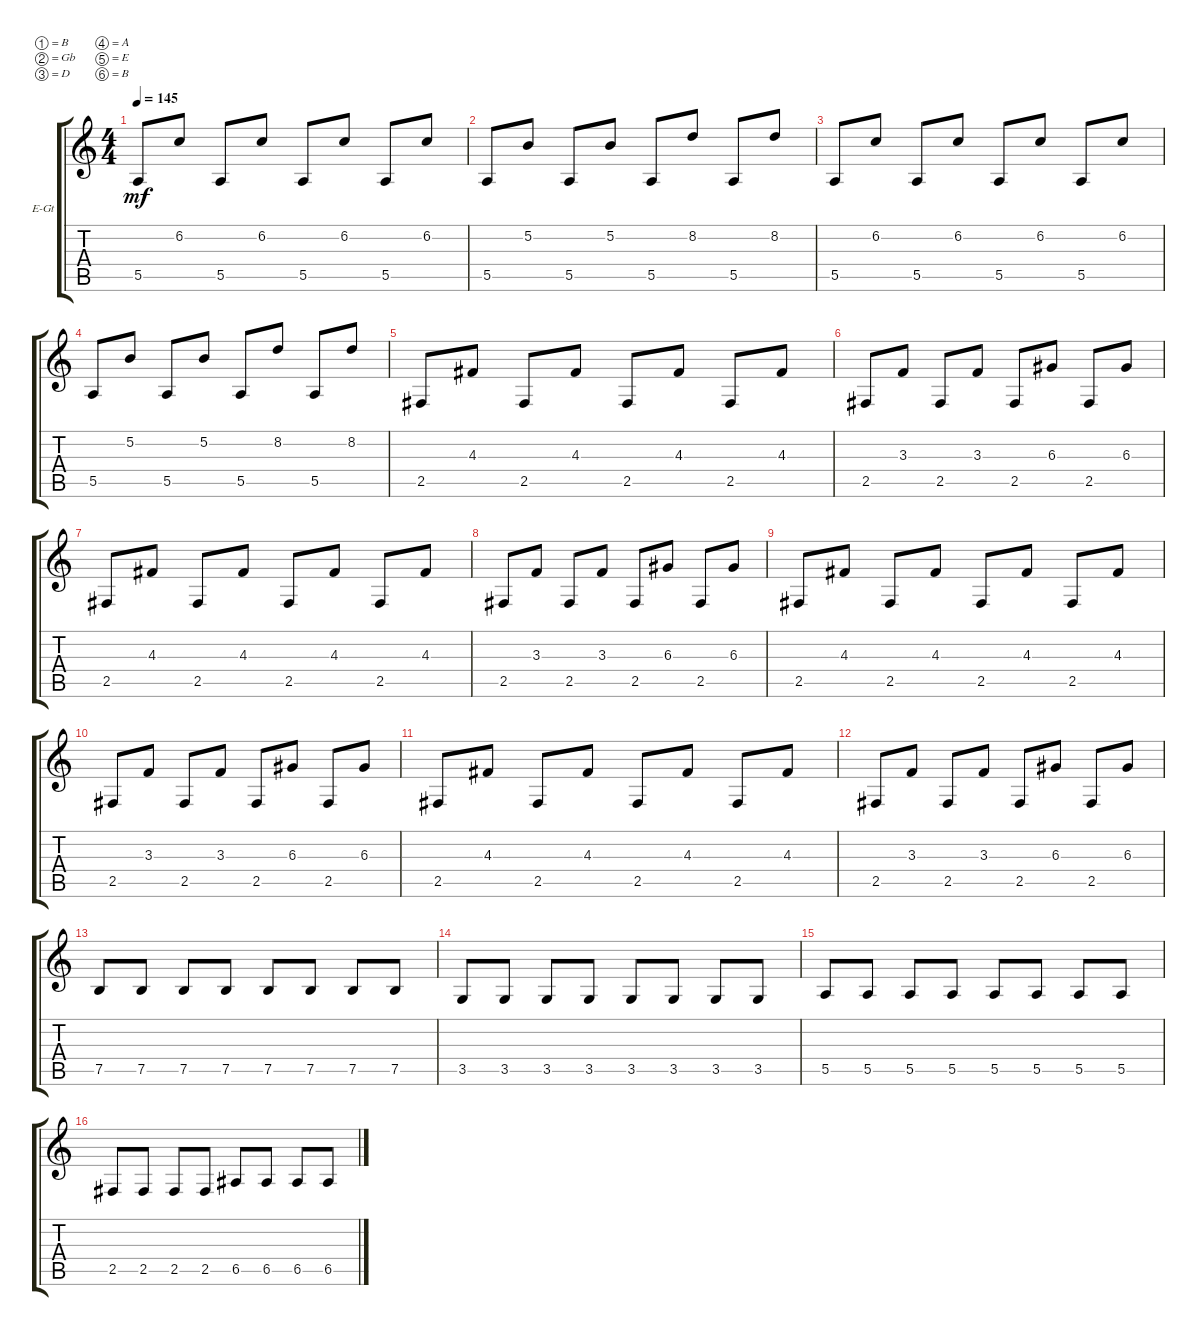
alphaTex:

\bracketExtendMode groupsimilarinstruments
\firstSystemTrackNameOrientation horizontal
\otherSystemsTrackNameOrientation horizontal
\track ("Electric Guitar-1" "E-Gt") {instrument distortionguitar}
\staff {score tabs}
\tuning (B3 Gb3 D3 A2 E2 B1)
\ts (4 4)
\tempo 145
\clef g2
\ks c
5.5.8{dy mf} 6.2.8 5.5.8 6.2.8 5.5.8 6.2.8 5.5.8 6.2.8 |
5.5.8 5.2.8 5.5.8 5.2.8 5.5.8 8.2.8 5.5.8 8.2.8 |
5.5.8 6.2.8 5.5.8 6.2.8 5.5.8 6.2.8 5.5.8 6.2.8 |
5.5.8 5.2.8 5.5.8 5.2.8 5.5.8 8.2.8 5.5.8 8.2.8 |
2.5.8 4.3.8 2.5.8 4.3.8 2.5.8 4.3.8 2.5.8 4.3.8 |
2.5.8 3.3.8 2.5.8 3.3.8 2.5.8 6.3.8 2.5.8 6.3.8 |
2.5.8 4.3.8 2.5.8 4.3.8 2.5.8 4.3.8 2.5.8 4.3.8 |
2.5.8 3.3.8 2.5.8 3.3.8 2.5.8 6.3.8 2.5.8 6.3.8 |
2.5.8 4.3.8 2.5.8 4.3.8 2.5.8 4.3.8 2.5.8 4.3.8 |
2.5.8 3.3.8 2.5.8 3.3.8 2.5.8 6.3.8 2.5.8 6.3.8 |
2.5.8 4.3.8 2.5.8 4.3.8 2.5.8 4.3.8 2.5.8 4.3.8 |
2.5.8 3.3.8 2.5.8 3.3.8 2.5.8 6.3.8 2.5.8 6.3.8 |
7.5.8 7.5.8 7.5.8 7.5.8 7.5.8 7.5.8 7.5.8 7.5.8 |
3.5.8 3.5.8 3.5.8 3.5.8 3.5.8 3.5.8 3.5.8 3.5.8 |
5.5.8 5.5.8 5.5.8 5.5.8 5.5.8 5.5.8 5.5.8 5.5.8 |
2.5.8 2.5.8 2.5.8 2.5.8 6.5.8 6.5.8 6.5.8 6.5.8
